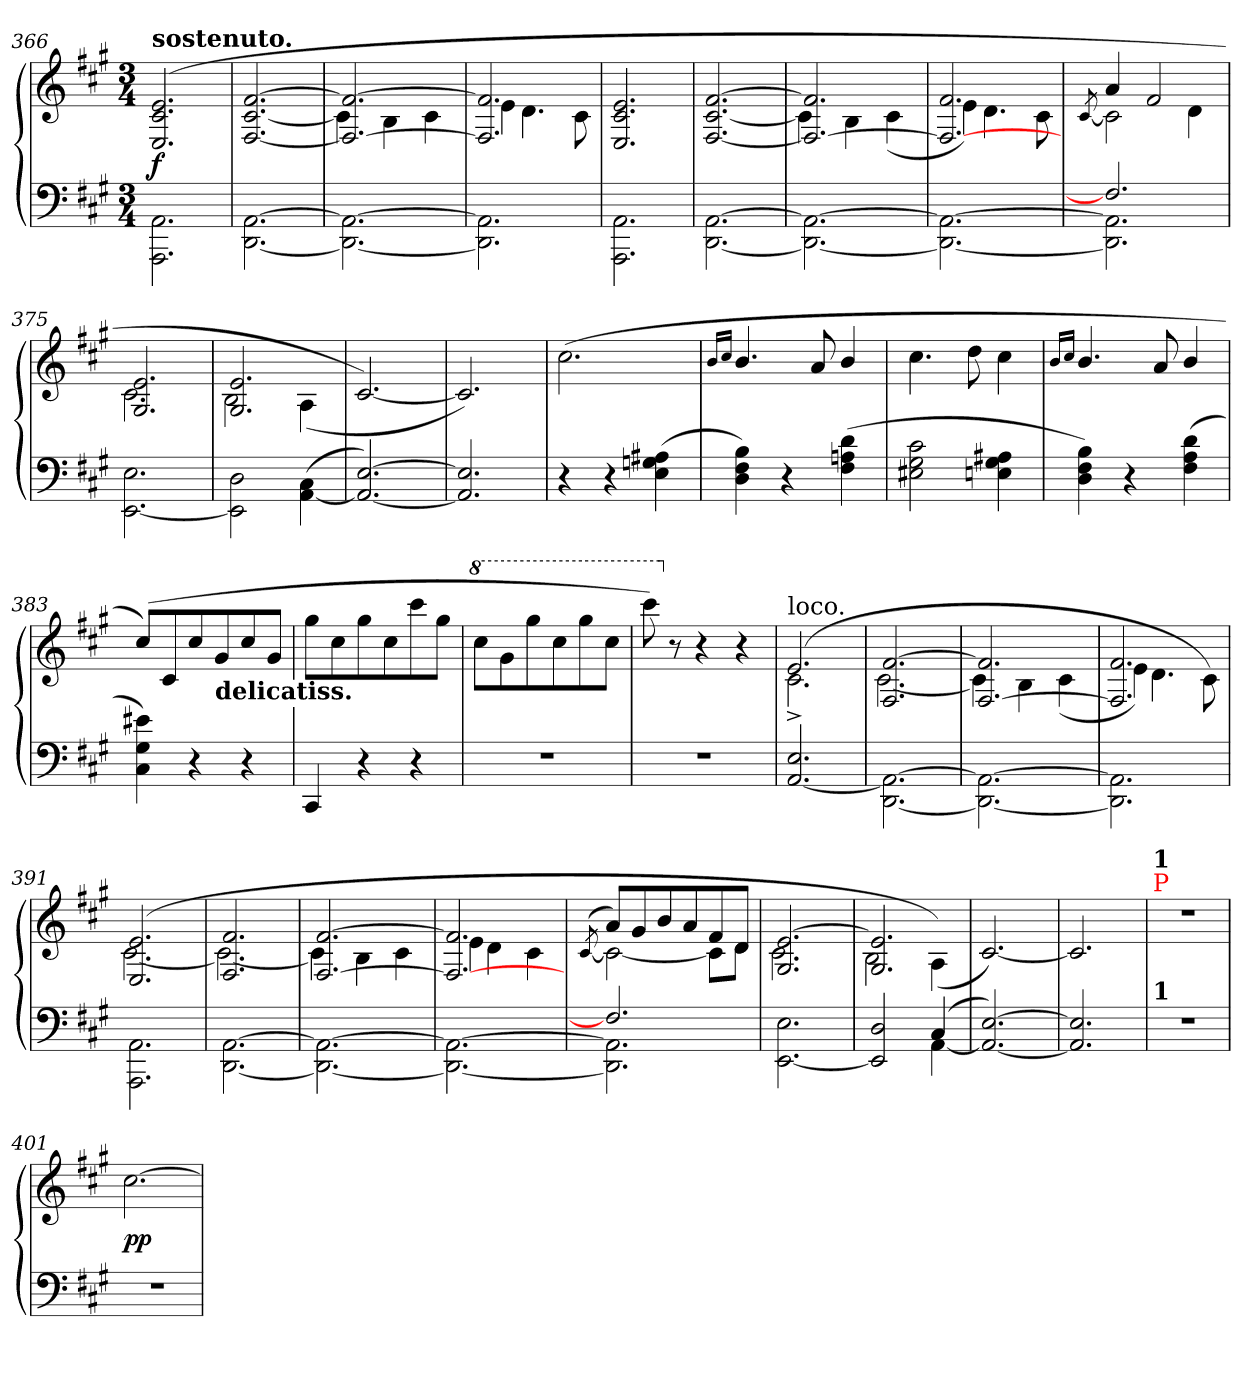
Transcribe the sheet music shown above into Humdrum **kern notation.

**kern	**kern	**dynam
*part1	*part1	*part1
*staff2	*staff1	*staff1/2
*clefF4	*clefG2	*
*k[f#c#g#]	*k[f#c#g#]	*
*M3/4	*M3/4	*
=366	=366	=366
!	!LO:TX:a:B:t=sostenuto.	!
2.AA\ 2.AAA\	(>2.e/ 2.c#/ 2.E/	f
=367	=367	=367
[2.AA\ [2.DD\	[2.f#/ [2.c#/ [2.F#/	.
=368	=368	=368
*	*^	*
2.AA_\ 2.DD_\	2.f#_/ 2.F#_/	4c#\]	.
.	.	4B\	.
.	.	4c#\	.
=369	=369	=369	=369
2.AA]\ 2.DD]\	2.f#]/ 2.F#]/	4e\	.
.	.	4.d\	.
.	.	8c#\	.
*	*v	*v	*
=370	=370	=370
2.AA\ 2.AAA\	2.e/ 2.c#/ 2.E/	.
=371	=371	=371
[2.AA\ [2.DD\	[2.f#/ [2.c#/ [2.F#/	.
=372	=372	=372
*	*^	*
2.AA_\ 2.DD_\	2.f#]/ 2.F#_/	4c#\]	.
.	.	4B\	.
.	.	(>4c#\	.
=373	=373	=373	=373
2.AA_\ 2.DD_\	2.f#/ 2.F#_/	4e\)	.
.	.	4.d\	.
.	.	8c#\	.
=374	=374	=374	=374
.	[8qc#/	.	.
*^	*	*	*
2.F#/]	2.AA]\ 2.DD]\	4a	2c#]	.
!	!	!LO:N:vis=2	!	!
.	.	4f#	.	.
.	.	4d\	4ryy	.
*v	*v	*	*	*
=375	=375	=375	=375
2.E\ [2.EE\	2.c#\	2.e/ 2.G#/	.
=376	=376	=376	=376
2D\ 2EE]\	2.e/ 2.G#/	2B	.
(>4C#\ [4AA\	.	(<4A	.
*	*v	*v	*
=377	=377	=377
[2.E 2.AA_)	[2.c#)	.
=378	=378	=378
2.E] 2.AA]	2.c#])	.
=379	=379	=379
4r	(>2.cc#	.
4r	.	.
(>4A#X 4Gn 4E	.	.
=380	=380	=380
.	16qqb/LL	.
.	16qqcc#/JJ	.
4B 4F# 4D)	4.b/	.
4r	.	.
.	8a/	.
(>4d 4An 4F#	4b/	.
=381	=381	=381
2c# 2G# 2E#X	4.cc#	.
.	8dd	.
4A#X 4G# 4En	4cc#	.
=382	=382	=382
.	16qqb/LL	.
.	16qqcc#/JJ	.
4B 4F# 4D)	4.b/	.
4r	.	.
.	8a/	.
(>4d 4A 4F#	4b/	.
=383	=383	=383
4e#X 4G# 4C#)	(>8cc#L)	.
.	8c#!	.
4r	8cc#!	.
!	!LO:TX:b:B:t=delicatiss.	!
.	8g#!	.
4r	8cc#!	.
.	8g#!J	.
=384	=384	=384
4CC#	8gg#!\L	.
.	8cc#!	.
4r	8gg#!	.
.	8cc#!	.
4r	8ccc#!	.
.	8gg#!J	.
=385	=385	=385
*	*8va	*
2.rF	8ccc#!\L	.
.	8gg#!	.
.	8ggg#!	.
.	8ccc#!	.
.	8ggg#!	.
.	8ccc#!J	.
=386	=386	=386
2.rF	8cccc#!)	.
*	*X8va	*
.	8r	.
.	4r	.
.	4r	.
=387	=387	=387
*	*^	*
!	!LO:TX:a:t=loco.	!	!
2.E [2.AA	(>2.e	2.c#^	.
=388	=388	=388	=388
2.AA_\ [2.DD\	[2.f#/ 2.F#/	[2.c#	.
=389	=389	=389	=389
2.AA_\ 2.DD_\	2.f#]/ [2.F#/	4c#]	.
.	.	4B	.
.	.	(>4c#	.
=390	=390	=390	=390
2.AA]\ 2.DD]\	2.F#]/ 2.f#/	4e)	.
.	.	4.d	.
.	.	8c#)	.
=391	=391	=391	=391
2.AA\ 2.AAA\	(>2.e/ 2.E/	[2.c#\	.
=392	=392	=392	=392
[2.AA\ [2.DD\	2.f#/ 2.F#/	2.c#\_	.
=393	=393	=393	=393
2.AA_\ 2.DD_\	[2.f#/ [2.F#/	4c#\]	.
.	.	4B\	.
.	.	4c#\	.
=394	=394	=394	=394
2.AA_\ 2.DD_\	2.f#]/ 2.F#_/	4e\	.
.	.	4d\	.
.	.	4c#\	.
=395	=395	=395	=395
.	(>[8qc#/	.	.
*^	*	*	*
2.F#/]	2.AA]\ 2.DD]\	8a!L)	2c#_	.
.	.	8g#!	.	.
.	.	8b!	.	.
.	.	8a!	.	.
.	.	8f#!	8c#L]	.
.	.	8d!J	8dJ	.
*v	*v	*	*	*
=396	=396	=396	=396
2.E\ [2.EE\	[2.e/ 2.G#/	2.c#\	.
=397	=397	=397	=397
*^	*	*	*
2ryy	2D 2EE]	2.e]/ 2.G#/	2B	.
(>4C#/	[4AA	.	(>4A)	.
*v	*v	*	*	*
*	*v	*v	*
=398	=398	=398
[2.E 2.AA_)	[2.c#)	.
=399	=399	=399
2.E] 2.AA]	2.c#]	.
=400	=400	=400
!	!LO:TX:a:color=red:t=P	!
!	!LO:TX:a:B:t=1	!
!LO:TX:a:B:t=1	!	!
2.rF	2.rdd	.
=401	=401	=401
2.rF	[2.cc#	pp
=	=	=
*-	*-	*-
